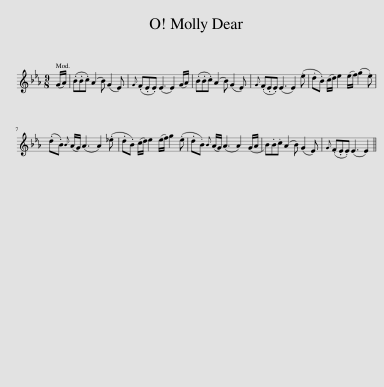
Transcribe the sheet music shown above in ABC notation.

X:1
L:1/8
M:9/8
I:linebreak $
K:Eb
V:1 treble
V:1
 (G/A/) | (.B.B.c) (A2 B) (G2 E) |{G} (.F.E.E) (E3 E2) (G/A/) | (.B.B.c) (A2 B) (G2 E) |{G} (.F.E.E) (E3 E2) (.e | %5
 .d.B) (c/d/) e2 (e/f/) (g2 .e) |$ (.d.B){B} (A/G/) (A3 A2) (._e | .d.B) (c/d/) e2 (e/f/) g2 (.e | .d.B){B} (A/G/) (A3 A2) (G/A/ | B).B.c (A2 B) (G2 E) | %10
{G} (.F.E.E) (E3 E2) || %11
